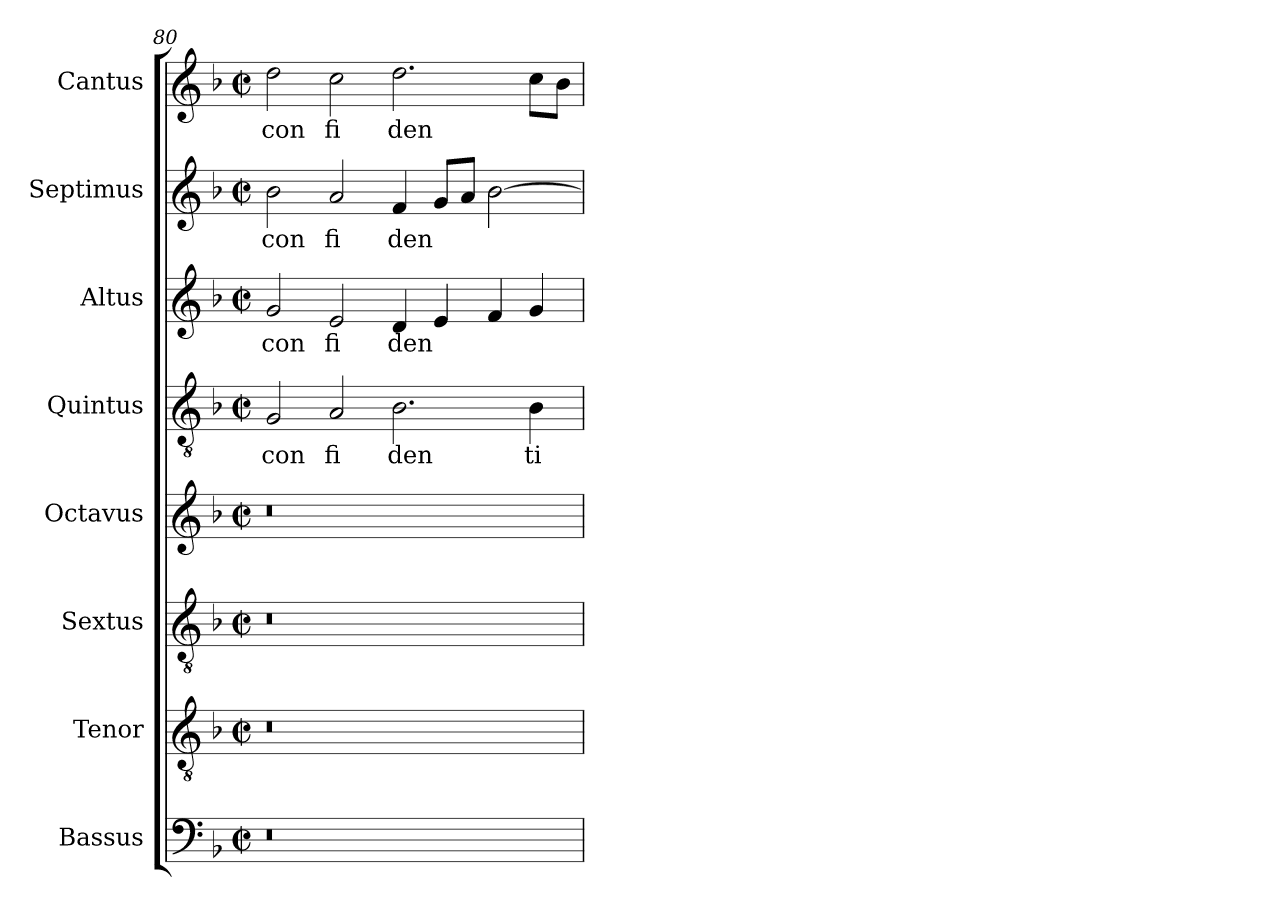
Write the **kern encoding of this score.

**kern	**kern	**kern	**kern	**kern	**text	**kern	**text	**kern	**text	**kern	**text
*part8	*part7	*part6	*part5	*part4	*part4	*part3	*part3	*part2	*part2	*part1	*part1
*staff8	*staff7	*staff6	*staff5	*staff4	*staff4	*staff3	*staff3	*staff2	*staff2	*staff1	*staff1
*I"Bassus	*I"Tenor	*I"Sextus	*I"Octavus	*I"Quintus	*	*I"Altus	*	*I"Septimus	*	*I"Cantus	*
*clefF4	*clefGv2	*clefGv2	*clefG2	*clefGv2	*	*clefG2	*	*clefG2	*	*clefG2	*
*k[b-]	*k[b-]	*k[b-]	*k[b-]	*k[b-]	*	*k[b-]	*	*k[b-]	*	*k[b-]	*
*F:	*F:	*F:	*F:	*F:	*	*F:	*	*F:	*	*F:	*
*M2/2	*M2/2	*M2/2	*M2/2	*M2/2	*	*M2/2	*	*M2/2	*	*M2/2	*
*met(c|)	*met(c|)	*met(c|)	*met(c|)	*met(c|)	*	*met(c|)	*	*met(c|)	*	*met(c|)	*
=80	=80	=80	=80	=80	=80	=80	=80	=80	=80	=80	=80
!	!	!	!	!	!LO:LY:b:cj	!	!LO:LY:b:cj	!	!LO:LY:b:cj	!	!LO:LY:b:cj
0r	0r	0r	0r	2G/	con	2g/	con	2b-\	con	2dd\	con
!	!	!	!	!	!LO:LY:b:cj	!	!LO:LY:b:cj	!	!LO:LY:b:cj	!	!LO:LY:b:cj
.	.	.	.	2A/	fi	2e/	fi	2a/	fi	2cc\	fi
!	!	!	!	!	!LO:LY:b:cj	!	!LO:LY:b	!	!LO:LY:b	!	!LO:LY:b
.	.	.	.	2.B-\	den	4d/	den	4f/	den	2.dd\	den
.	.	.	.	.	.	4e/	.	8g/L	.	.	.
.	.	.	.	.	.	.	.	8a/J	.	.	.
.	.	.	.	.	.	4f/	.	[>2b-\	.	.	.
!	!	!	!	!	!LO:LY:b:cj	!	!	!	!	!	!
.	.	.	.	4B-\	ti	4g/	.	.	.	8cc\L	.
.	.	.	.	.	.	.	.	.	.	8b-\J	.
=	=	=	=	=	=	=	=	=	=	=	=
*-	*-	*-	*-	*-	*-	*-	*-	*-	*-	*-	*-
